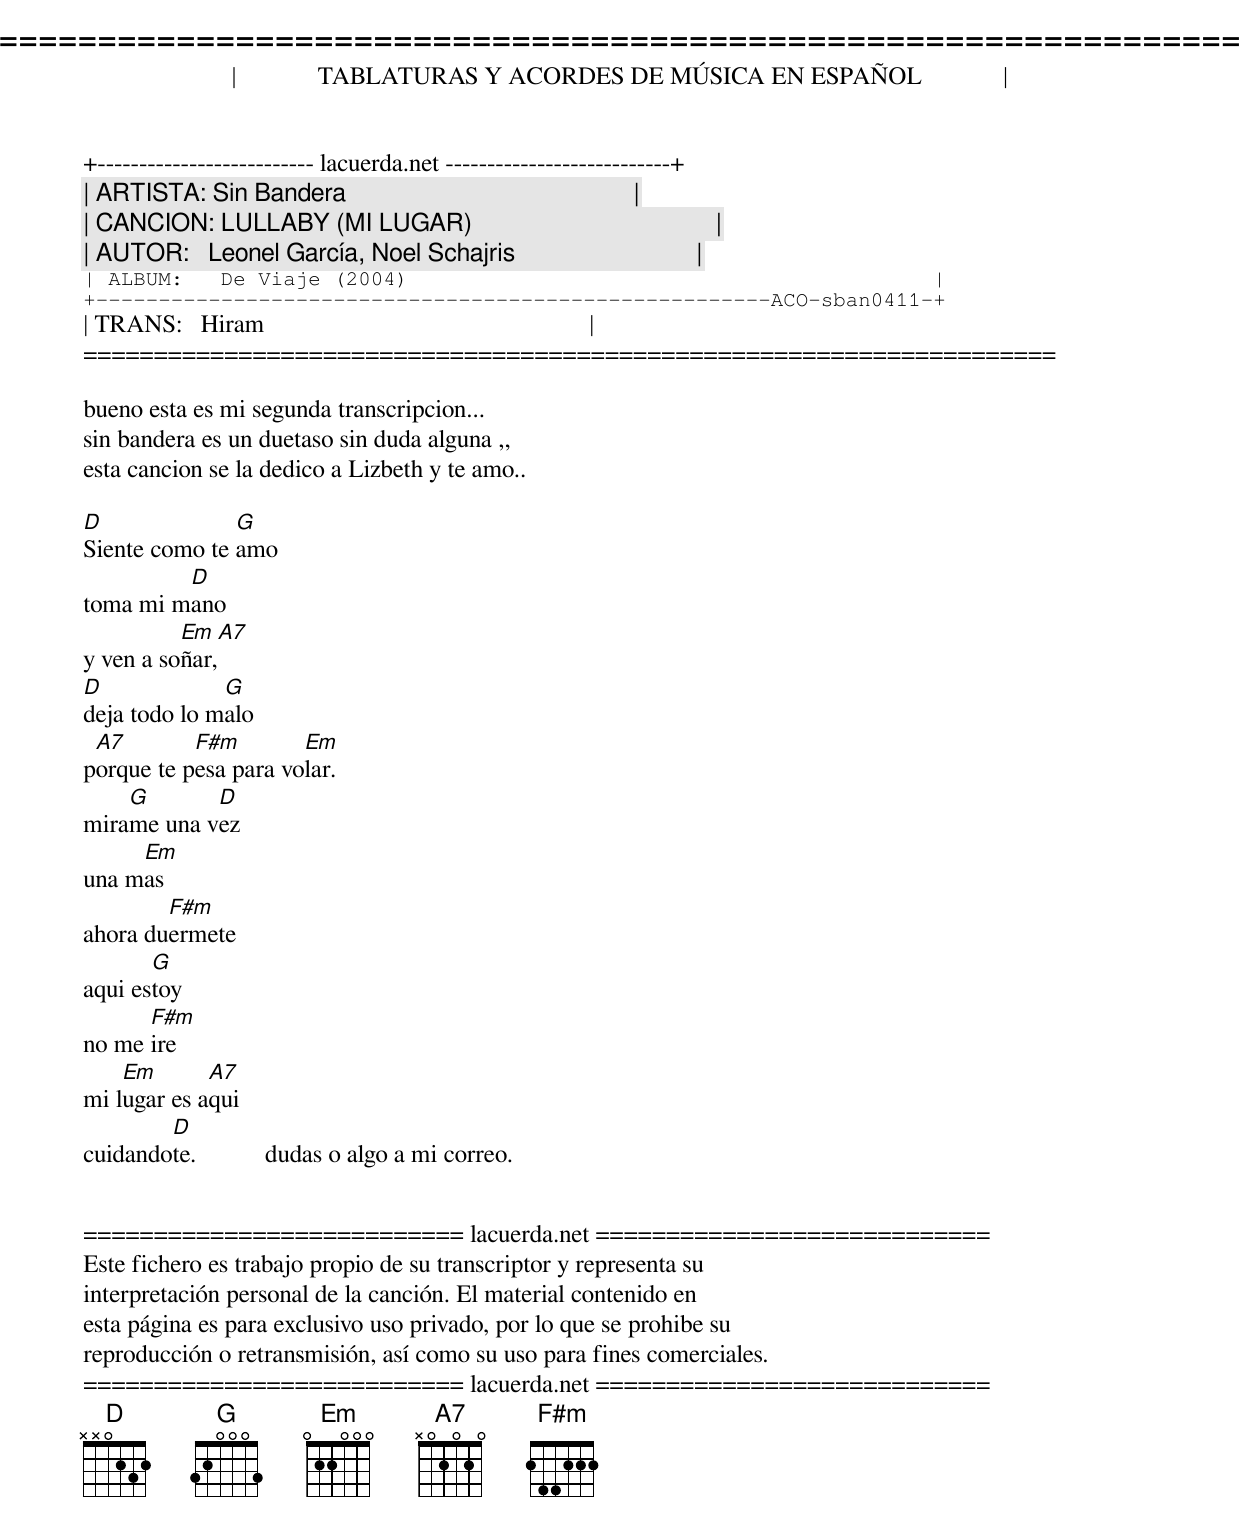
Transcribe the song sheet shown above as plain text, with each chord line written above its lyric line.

=====================================================================
|             TABLATURAS Y ACORDES DE MÚSICA EN ESPAÑOL             |
+-------------------------- lacuerda.net ---------------------------+
| ARTISTA: Sin Bandera                                              |
| CANCION: LULLABY (MI LUGAR)                                       |
| AUTOR:   Leonel García, Noel Schajris                             |
| ALBUM:   De Viaje (2004)                                          |
+------------------------------------------------------ACO-sban0411-+
| TRANS:   Hiram                                                    |
=====================================================================

bueno esta es mi segunda transcripcion...
sin bandera es un duetaso sin duda alguna ,,
esta cancion se la dedico a Lizbeth y te amo..

D              G
Siente como te amo
         D
toma mi mano
          Em  A7
y ven a soñar,
D             G
deja todo lo malo
 A7        F#m        Em
porque te pesa para volar.
    G       D
mirame una vez
     Em
una mas
        F#m
ahora duermete
       G
aqui estoy
      F#m
no me ire
    Em       A7
mi lugar es aqui
        D
cuidandote.           dudas o algo a mi correo.


=========================== lacuerda.net ============================
Este fichero es trabajo propio de su transcriptor y representa su
interpretación personal de la canción. El material contenido en
esta página es para exclusivo uso privado, por lo que se prohibe su
reproducción o retransmisión, así como su uso para fines comerciales.
=========================== lacuerda.net ============================
